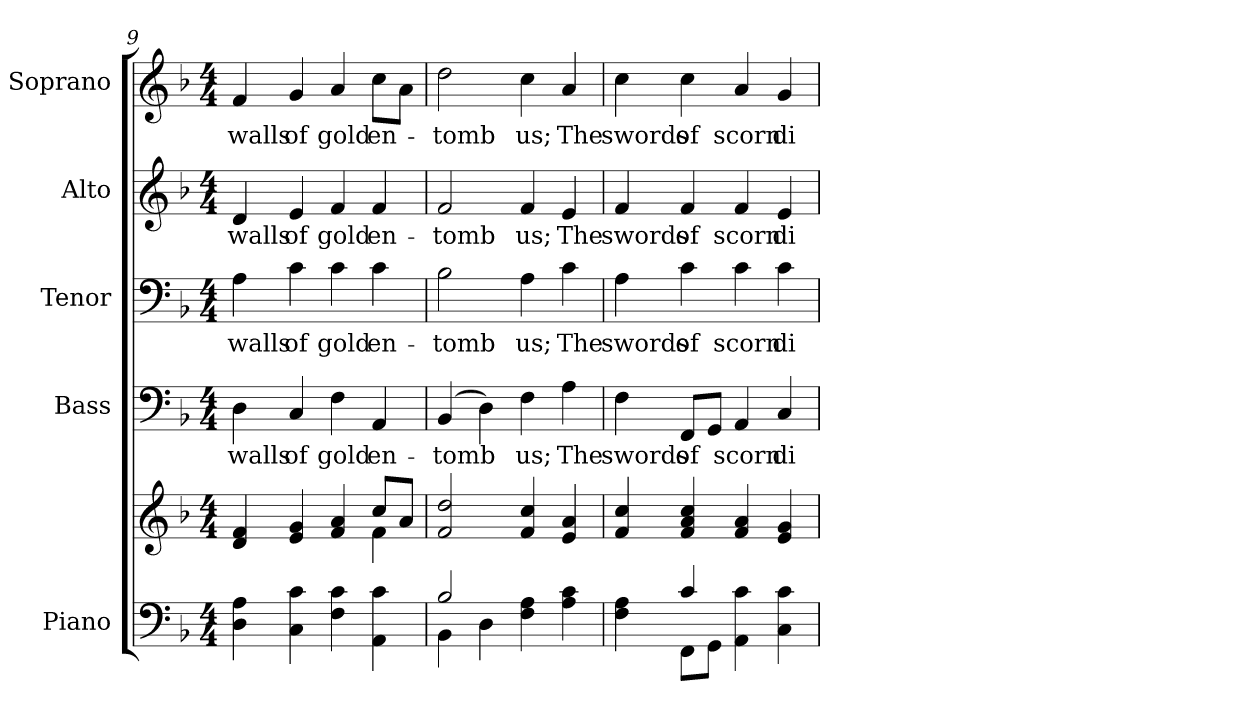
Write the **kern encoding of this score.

**kern	**kern	**kern	**text	**kern	**text	**kern	**text	**kern	**text
*part5	*part5	*part4	*part4	*part3	*part3	*part2	*part2	*part1	*part1
*staff6	*staff5	*staff4	*staff4	*staff3	*staff3	*staff2	*staff2	*staff1	*staff1
*I"Piano	*	*I"Bass	*	*I"Tenor	*	*I"Alto	*	*I"Soprano	*
*I'Pno.	*	*I'B.	*	*I'T.	*	*I'A.	*	*I'S.	*
!!LO:PB:g=z
*clefF4	*clefG2	*clefF4	*	*clefF4	*	*clefG2	*	*clefG2	*
*k[b-]	*k[b-]	*k[b-]	*	*k[b-]	*	*k[b-]	*	*k[b-]	*
*F:	*F:	*F:	*	*F:	*	*F:	*	*F:	*
*M4/4	*M4/4	*M4/4	*	*M4/4	*	*M4/4	*	*M4/4	*
=9	=9	=9	=9	=9	=9	=9	=9	=9	=9
*	*^	*	*	*	*	*	*	*	*
!	!	!	!	!LO:LY:b:color=#000000	!	!	!	!	!	!
!	!	!	!	!	!	!LO:LY:b:color=#000000	!	!	!	!
!	!	!	!	!	!	!	!	!LO:LY:b:color=#000000	!	!
!	!	!	!	!	!	!	!	!	!	!LO:LY:b:color=#000000
4Di\ 4Ai	4di/ 4fi	2ryy	4Di\	walls	4Ai\	walls	4di/	walls	4fi/	walls
!	!	!	!	!LO:LY:b:color=#000000	!	!	!	!	!	!
!	!	!	!	!	!	!LO:LY:b:color=#000000	!	!	!	!
!	!	!	!	!	!	!	!	!LO:LY:b:color=#000000	!	!
!	!	!	!	!	!	!	!	!	!	!LO:LY:b:color=#000000
4Ci\ 4ci	4ei/ 4gi	.	4Ci/	of	4ci\	of	4ei/	of	4gi/	of
!	!	!	!	!LO:LY:b:color=#000000	!	!	!	!	!	!
!	!	!	!	!	!	!LO:LY:b:color=#000000	!	!	!	!
!	!	!	!	!	!	!	!	!LO:LY:b:color=#000000	!	!
!	!	!	!	!	!	!	!	!	!	!LO:LY:b:color=#000000
4Fi\ 4ci	4fi/ 4ai	4ryy	4Fi\	gold	4ci\	gold	4fi/	gold	4ai/	gold
!	!	!	!	!LO:LY:b:color=#000000	!	!	!	!	!	!
!	!	!	!	!	!	!LO:LY:b:color=#000000	!	!	!	!
!	!	!	!	!	!	!	!	!LO:LY:b:color=#000000	!	!
!	!	!	!	!	!	!	!	!	!	!LO:LY:b:color=#000000
4AAi\ 4ci	8cci/L	4fi\	4AAi/	en-	4ci\	en-	4fi/	en-	8cci\L	en-
.	8ai/J	.	.	.	.	.	.	.	8ai\J	.
*	*v	*v	*	*	*	*	*	*	*	*
=10	=10	=10	=10	=10	=10	=10	=10	=10	=10
*^	*	*	*	*	*	*	*	*	*
!	!	!	!	!LO:LY:b:color=#000000	!	!	!	!	!	!
!	!	!	!	!	!	!LO:LY:b:color=#000000	!	!	!	!
!	!	!	!	!	!	!	!	!LO:LY:b:color=#000000	!	!
!	!	!	!	!	!	!	!	!	!	!LO:LY:b:color=#000000
2B-i/	4BB-i\	2fi/ 2ddi	(4BB-i/	-tomb	2B-i\	-tomb	2fi/	-tomb	2ddi\	-tomb
.	4Di\	.	4Di\)	.	.	.	.	.	.	.
!	!	!	!	!LO:LY:b:color=#000000	!	!	!	!	!	!
!	!	!	!	!	!	!LO:LY:b:color=#000000	!	!	!	!
!	!	!	!	!	!	!	!	!LO:LY:b:color=#000000	!	!
!	!	!	!	!	!	!	!	!	!	!LO:LY:b:color=#000000
4Fi\ 4Ai	2ryy	4fi/ 4cci	4Fi\	us;	4Ai\	us;	4fi/	us;	4cci\	us;
!	!	!	!	!LO:LY:b:color=#000000	!	!	!	!	!	!
!	!	!	!	!	!	!LO:LY:b:color=#000000	!	!	!	!
!	!	!	!	!	!	!	!	!LO:LY:b:color=#000000	!	!
!	!	!	!	!	!	!	!	!	!	!LO:LY:b:color=#000000
4Ai\ 4ci	.	4ei/ 4ai	4Ai\	The	4ci\	The	4ei/	The	4ai/	The
=11	=11	=11	=11	=11	=11	=11	=11	=11	=11	=11
!	!	!	!	!LO:LY:b:color=#000000	!	!	!	!	!	!
!	!	!	!	!	!	!LO:LY:b:color=#000000	!	!	!	!
!	!	!	!	!	!	!	!	!LO:LY:b:color=#000000	!	!
!	!	!	!	!	!	!	!	!	!	!LO:LY:b:color=#000000
4Fi\ 4Ai	4ryy	4fi/ 4cci	4Fi\	swords	4Ai\	swords	4fi/	swords	4cci\	swords
!	!	!	!	!LO:LY:b:color=#000000	!	!	!	!	!	!
!	!	!	!	!	!	!LO:LY:b:color=#000000	!	!	!	!
!	!	!	!	!	!	!	!	!LO:LY:b:color=#000000	!	!
!	!	!	!	!	!	!	!	!	!	!LO:LY:b:color=#000000
4ci/	8FFi\L	4fi/ 4ai 4cci	8FFi/L	of	4ci\	of	4fi/	of	4cci\	of
.	8GGi\J	.	8GGi/J	.	.	.	.	.	.	.
!	!	!	!	!LO:LY:b:color=#000000	!	!	!	!	!	!
!	!	!	!	!	!	!LO:LY:b:color=#000000	!	!	!	!
!	!	!	!	!	!	!	!	!LO:LY:b:color=#000000	!	!
!	!	!	!	!	!	!	!	!	!	!LO:LY:b:color=#000000
4AAi\ 4ci	2ryy	4fi/ 4ai	4AAi/	scorn	4ci\	scorn	4fi/	scorn	4ai/	scorn
!	!	!	!	!LO:LY:b:color=#000000	!	!	!	!	!	!
!	!	!	!	!	!	!LO:LY:b:color=#000000	!	!	!	!
!	!	!	!	!	!	!	!	!LO:LY:b:color=#000000	!	!
!	!	!	!	!	!	!	!	!	!	!LO:LY:b:color=#000000
4Ci\ 4ci	.	4ei/ 4gi	4Ci/	di-	4ci\	di-	4ei/	di-	4gi/	di-
*v	*v	*	*	*	*	*	*	*	*	*
=	=	=	=	=	=	=	=	=	=
*-	*-	*-	*-	*-	*-	*-	*-	*-	*-
